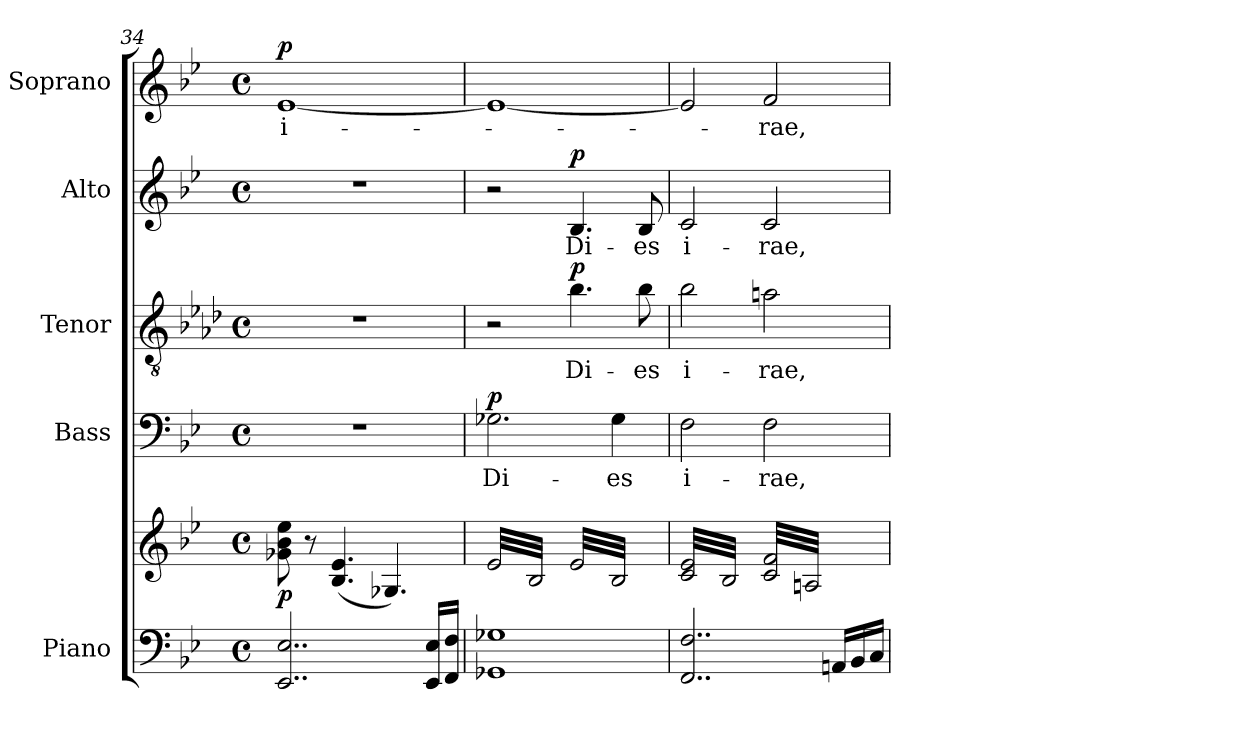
**kern	**kern	**dynam	**kern	**text	**dynam	**kern	**text	**dynam	**kern	**text	**dynam	**kern	**text	**dynam
*part5	*part5	*part5	*part4	*part4	*part4	*part3	*part3	*part3	*part2	*part2	*part2	*part1	*part1	*part1
*staff6	*staff5	*staff5/6	*staff4	*staff4	*staff4	*staff3	*staff3	*staff3	*staff2	*staff2	*staff2	*staff1	*staff1	*staff1
*I"Piano	*	*	*I"Bass	*	*	*I"Tenor	*	*	*I"Alto	*	*	*I"Soprano	*	*
*I'Pno.	*	*	*I'B.	*	*	*I'T.	*	*	*I'A.	*	*	*I'S.	*	*
*clefF4	*clefG2	*	*clefF4	*	*	*clefGv2	*	*	*clefG2	*	*	*clefG2	*	*
*	*	*	*	*	*	*ITrd8c14	*	*	*	*	*	*	*	*
*k[b-e-]	*k[b-e-]	*	*k[b-e-]	*	*	*k[b-e-a-d-]	*	*	*k[b-e-]	*	*	*k[b-e-]	*	*
*M4/4	*M4/4	*	*M4/4	*	*	*M4/4	*	*	*M4/4	*	*	*M4/4	*	*
*met(c)	*met(c)	*	*met(c)	*	*	*met(c)	*	*	*met(c)	*	*	*met(c)	*	*
=34	=34	=34	=34	=34	=34	=34	=34	=34	=34	=34	=34	=34	=34	=34
!	!	!LO:DY:a=2	!	!	!	!	!	!	!	!	!	!	!	!LO:DY:a
2..EE-/ 2..E-/	8g-X\ 8b-\ 8ee-\	p	1r	.	.	1r	.	.	1r	.	.	[1e-	i-	p
.	8r	.	.	.	.	.	.	.	.	.	.	.	.	.
.	(4.B-/ 4.e-/	.	.	.	.	.	.	.	.	.	.	.	.	.
.	4.G-X/)	.	.	.	.	.	.	.	.	.	.	.	.	.
16EE-/ 16E-/LL	.	.	.	.	.	.	.	.	.	.	.	.	.	.
16FF/ 16F/JJ	.	.	.	.	.	.	.	.	.	.	.	.	.	.
=35	=35	=35	=35	=35	=35	=35	=35	=35	=35	=35	=35	=35	=35	=35
!	!	!	!	!	!LO:DY:a	!	!	!	!	!	!	!	!	!
*	*tremolo	*	*	*	*	*	*	*	*	*	*	*	*	*
1GG-X 1G-X	(32e-/LLL	.	2.G-X\	Di-	p	2r	.	.	2r	.	.	1e-_	.	.
.	32B-/)	.	.	.	.	.	.	.	.	.	.	.	.	.
.	32e-/	.	.	.	.	.	.	.	.	.	.	.	.	.
.	32B-/)	.	.	.	.	.	.	.	.	.	.	.	.	.
.	32e-/	.	.	.	.	.	.	.	.	.	.	.	.	.
.	32B-/)	.	.	.	.	.	.	.	.	.	.	.	.	.
.	32e-/	.	.	.	.	.	.	.	.	.	.	.	.	.
.	32B-/)	.	.	.	.	.	.	.	.	.	.	.	.	.
.	32e-/	.	.	.	.	.	.	.	.	.	.	.	.	.
.	32B-/)	.	.	.	.	.	.	.	.	.	.	.	.	.
.	32e-/	.	.	.	.	.	.	.	.	.	.	.	.	.
.	32B-/)	.	.	.	.	.	.	.	.	.	.	.	.	.
.	32e-/	.	.	.	.	.	.	.	.	.	.	.	.	.
.	32B-/)	.	.	.	.	.	.	.	.	.	.	.	.	.
.	32e-/	.	.	.	.	.	.	.	.	.	.	.	.	.
.	32B-/)JJJ	.	.	.	.	.	.	.	.	.	.	.	.	.
!	!	!	!	!	!	!	!	!LO:DY:a	!	!	!LO:DY:a	!	!	!
.	(32e-/LLL	.	.	.	.	4.B-i\	Di-	p	4.B-/	Di-	p	.	.	.
.	32B-/)	.	.	.	.	.	.	.	.	.	.	.	.	.
.	32e-/	.	.	.	.	.	.	.	.	.	.	.	.	.
.	32B-/)	.	.	.	.	.	.	.	.	.	.	.	.	.
.	32e-/	.	.	.	.	.	.	.	.	.	.	.	.	.
.	32B-/)	.	.	.	.	.	.	.	.	.	.	.	.	.
.	32e-/	.	.	.	.	.	.	.	.	.	.	.	.	.
.	32B-/)	.	.	.	.	.	.	.	.	.	.	.	.	.
.	32e-/	.	4G-\	-es	.	.	.	.	.	.	.	.	.	.
.	32B-/)	.	.	.	.	.	.	.	.	.	.	.	.	.
.	32e-/	.	.	.	.	.	.	.	.	.	.	.	.	.
.	32B-/)	.	.	.	.	.	.	.	.	.	.	.	.	.
.	32e-/	.	.	.	.	8B-i\	-es	.	8B-/	-es	.	.	.	.
.	32B-/)	.	.	.	.	.	.	.	.	.	.	.	.	.
.	32e-/	.	.	.	.	.	.	.	.	.	.	.	.	.
.	32B-/)JJJ	.	.	.	.	.	.	.	.	.	.	.	.	.
=36	=36	=36	=36	=36	=36	=36	=36	=36	=36	=36	=36	=36	=36	=36
2..FF/ 2..F/	(32c/ 32e-/LLL	.	2F\	i-	.	2B-i\	i-	.	2c/	i-	.	2e-/]	.	.
.	32B-/)	.	.	.	.	.	.	.	.	.	.	.	.	.
.	32c/ 32e-/	.	.	.	.	.	.	.	.	.	.	.	.	.
.	32B-/)	.	.	.	.	.	.	.	.	.	.	.	.	.
.	32c/ 32e-/	.	.	.	.	.	.	.	.	.	.	.	.	.
.	32B-/)	.	.	.	.	.	.	.	.	.	.	.	.	.
.	32c/ 32e-/	.	.	.	.	.	.	.	.	.	.	.	.	.
.	32B-/)	.	.	.	.	.	.	.	.	.	.	.	.	.
.	32c/ 32e-/	.	.	.	.	.	.	.	.	.	.	.	.	.
.	32B-/)	.	.	.	.	.	.	.	.	.	.	.	.	.
.	32c/ 32e-/	.	.	.	.	.	.	.	.	.	.	.	.	.
.	32B-/)	.	.	.	.	.	.	.	.	.	.	.	.	.
.	32c/ 32e-/	.	.	.	.	.	.	.	.	.	.	.	.	.
.	32B-/)	.	.	.	.	.	.	.	.	.	.	.	.	.
.	32c/ 32e-/	.	.	.	.	.	.	.	.	.	.	.	.	.
.	32B-/)JJJ	.	.	.	.	.	.	.	.	.	.	.	.	.
.	(32c/ 32f/LLL	.	2F\	-rae,	.	2Ani\	-rae,	.	2c/	-rae,	.	2f/	-rae,	.
.	32An/)	.	.	.	.	.	.	.	.	.	.	.	.	.
.	32c/ 32f/	.	.	.	.	.	.	.	.	.	.	.	.	.
.	32An/)	.	.	.	.	.	.	.	.	.	.	.	.	.
.	32c/ 32f/	.	.	.	.	.	.	.	.	.	.	.	.	.
.	32An/)	.	.	.	.	.	.	.	.	.	.	.	.	.
.	32c/ 32f/	.	.	.	.	.	.	.	.	.	.	.	.	.
.	32An/)	.	.	.	.	.	.	.	.	.	.	.	.	.
.	32c/ 32f/	.	.	.	.	.	.	.	.	.	.	.	.	.
.	32An/)	.	.	.	.	.	.	.	.	.	.	.	.	.
.	32c/ 32f/	.	.	.	.	.	.	.	.	.	.	.	.	.
.	32An/)	.	.	.	.	.	.	.	.	.	.	.	.	.
*Xtuplet	*	*	*	*	*	*	*	*	*	*	*	*	*	*
24AAn/LL	32c/ 32f/	.	.	.	.	.	.	.	.	.	.	.	.	.
.	32An/)	.	.	.	.	.	.	.	.	.	.	.	.	.
24BB-/	.	.	.	.	.	.	.	.	.	.	.	.	.	.
.	32c/ 32f/	.	.	.	.	.	.	.	.	.	.	.	.	.
24C/JJ	.	.	.	.	.	.	.	.	.	.	.	.	.	.
.	32An/)JJJ	.	.	.	.	.	.	.	.	.	.	.	.	.
*	*Xtremolo	*	*	*	*	*	*	*	*	*	*	*	*	*
.	.	.	.	.	.	.	.	.	.	.	.	.	.	.
.	.	.	.	.	.	.	.	.	.	.	.	.	.	.
.	.	.	.	.	.	.	.	.	.	.	.	.	.	.
.	.	.	.	.	.	.	.	.	.	.	.	.	.	.
.	.	.	.	.	.	.	.	.	.	.	.	.	.	.
.	.	.	.	.	.	.	.	.	.	.	.	.	.	.
.	.	.	.	.	.	.	.	.	.	.	.	.	.	.
.	.	.	.	.	.	.	.	.	.	.	.	.	.	.
=	=	=	=	=	=	=	=	=	=	=	=	=	=	=
*-	*-	*-	*-	*-	*-	*-	*-	*-	*-	*-	*-	*-	*-	*-
